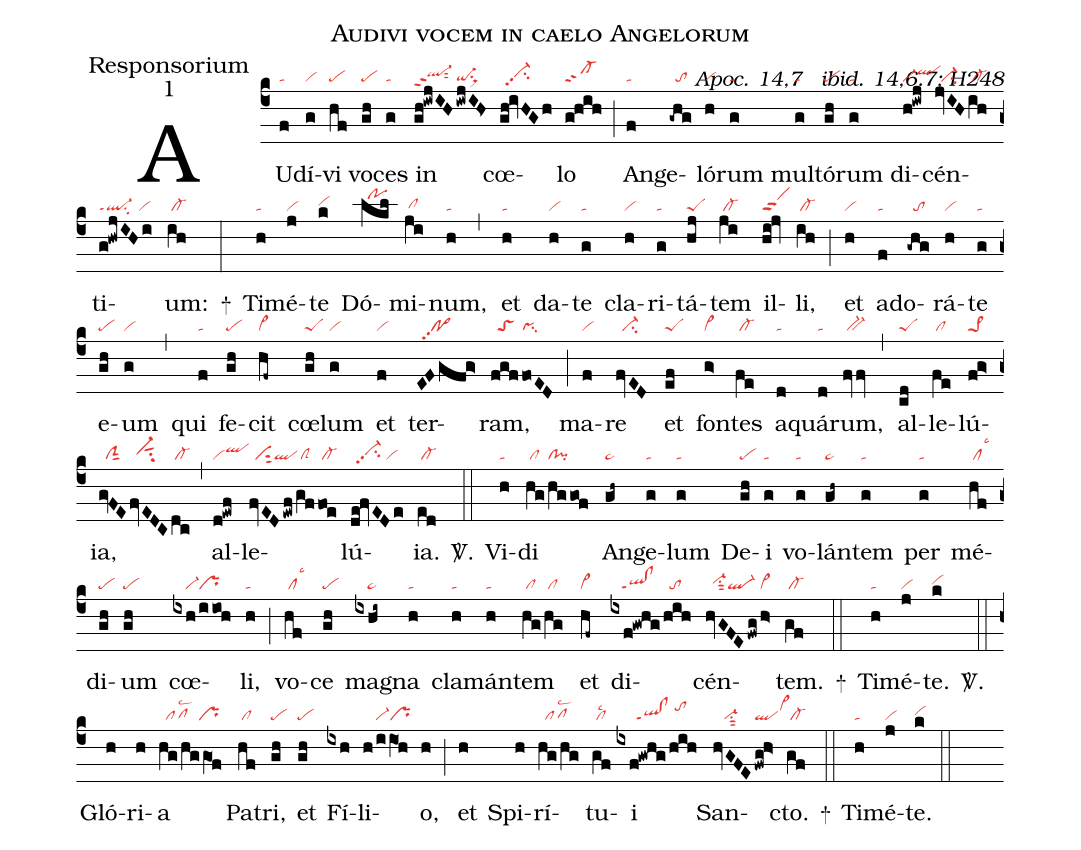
name:Audivi vocem in caelo Angelorum;
office-part:Responsorium;
mode:1;
commentary:ꝶ Apoc. 14,7 ꝟ ibid. 14,6.7; H248;;
nabc-lines:1;
%%
(c4)
AU(f|ta)dí(g|vi)vi(hf|pe) vo(gh|pe)ces(g|ta) in(gh!iwjIH|ql-hhppt2sut2|iwjIH<|qi-su1sux1) cœ(gh!ivHGh|//vi-hhpp2su2)lo(g!hih|sf-) (;)
An(f|ta)ge(-ghg|//to)ló(h|vi)rum(g|ta) mul(g|ta)tó(gh|pe)rum(g|ta)
di(h!iwj|vi-qlhi)cén(jvIH|//ci-|ih|/cl-)ti(g!hwjIHi|ql-ppt1su2/vi)um:(ih|/cl-) +(:)
Ti(h|ta)mé(j|vi)te(k|vihh) Dó(lkl|//pohk)mi(ji|/clhg)num,(h|ta) (,)
et(h|ta) da(h|vi)te(g|ta) cla(h|vi)ri(g|ta)tá(hj|peS)tem(ji|/cl-) il(hi!jv|vippt2)li,(ih|/cl-) (;)
et(h|vi) a(f|ta)do(-ghg|//to)rá(h|vi)te(g|ta) e(gh|pe)um(g|vi) (,)
qui(f|ta) fe(gh|pe)cit(hf~|vi>) cœ(gh|peS)lum(g|vi)
et(f|vi) ter(EFgfg>|//po>pp2)ram,(fgf|//toS|/foED|pisu1) (;)
ma(f|vi)re(fvED|//ci-)
et(ef|peS) fon(g>|vi>)tes(fe|/cl-) a(d|ta)quá(d|ta)rum,(fvv|/bv-) (,)
al(cd|peS)le(fe|/cl)lú(fg>|pe>1)ia,(gv!FE|//ciG|fvEDC|//vi-hhsut1su2|dc|/cl-) (,)
al(d!ewf|viqlhi)le(fvEDewf|//visut2ql|/gf|/clS|/foe|/cl-)lú(de!fvEDe|//vi-hhpp2su2/vi)ia.(ed|/cl-) <sp>V/</sp>.(::)
Vi(h|ta)di(hg|/cl|/hg/go!f|cl!pi)
An(gh~|pe~)ge(g|ta)lum(g|ta) De(gh|pe)i(g|ta) vo(g|ta)lán(gh~|pe~)tem(g|ta)
per(g|ta) mé(hf|/cllsc3)di(gh|pe)um(gh|pe) cœ(ixh|////vi-|/iioh|pr)li,(h|ta) (;)
vo(hf|/cllsc3)ce(gh|pe) ma(ixhi~|////pe~)gna(h|ta) cla(h|ta)mán(h|ta)tem(hg|/cl|/hg|/cl)
et(hf~|cl~) di(ixf!gwhg|///ql!clppt1|/hih|//to)cén(hvGFEfwg/h>|//vi-hhsu1sut2ql-/vi>)tem.(gf|/cl-) +(::)
Ti(h|ta)mé(j|vi)te.(k|vihh) <sp>V/</sp>.(::)
Gló(h)ri(h)a(hg/hg/gO1f|//pflsc2/pr) Pa(hf|/cl)tri,(gh|pe) et(gh|pe) Fí(ixh)li(h/iiO1h|////vi-pr)o,(h) (;)
et(h) Spi(h)rí(hg/hg|//pflsc2)tu(gf|/cllsc2)i(ixf!gwhg/hih|//////ql!clppt1/tohj) San(hvGFE|///vi-su1sut2|fwg!h>|qlvi>hj)cto.(gf|/cl-) +(::)
Ti(h|ta)mé(j|vi)te.(k|vihh) (::)
